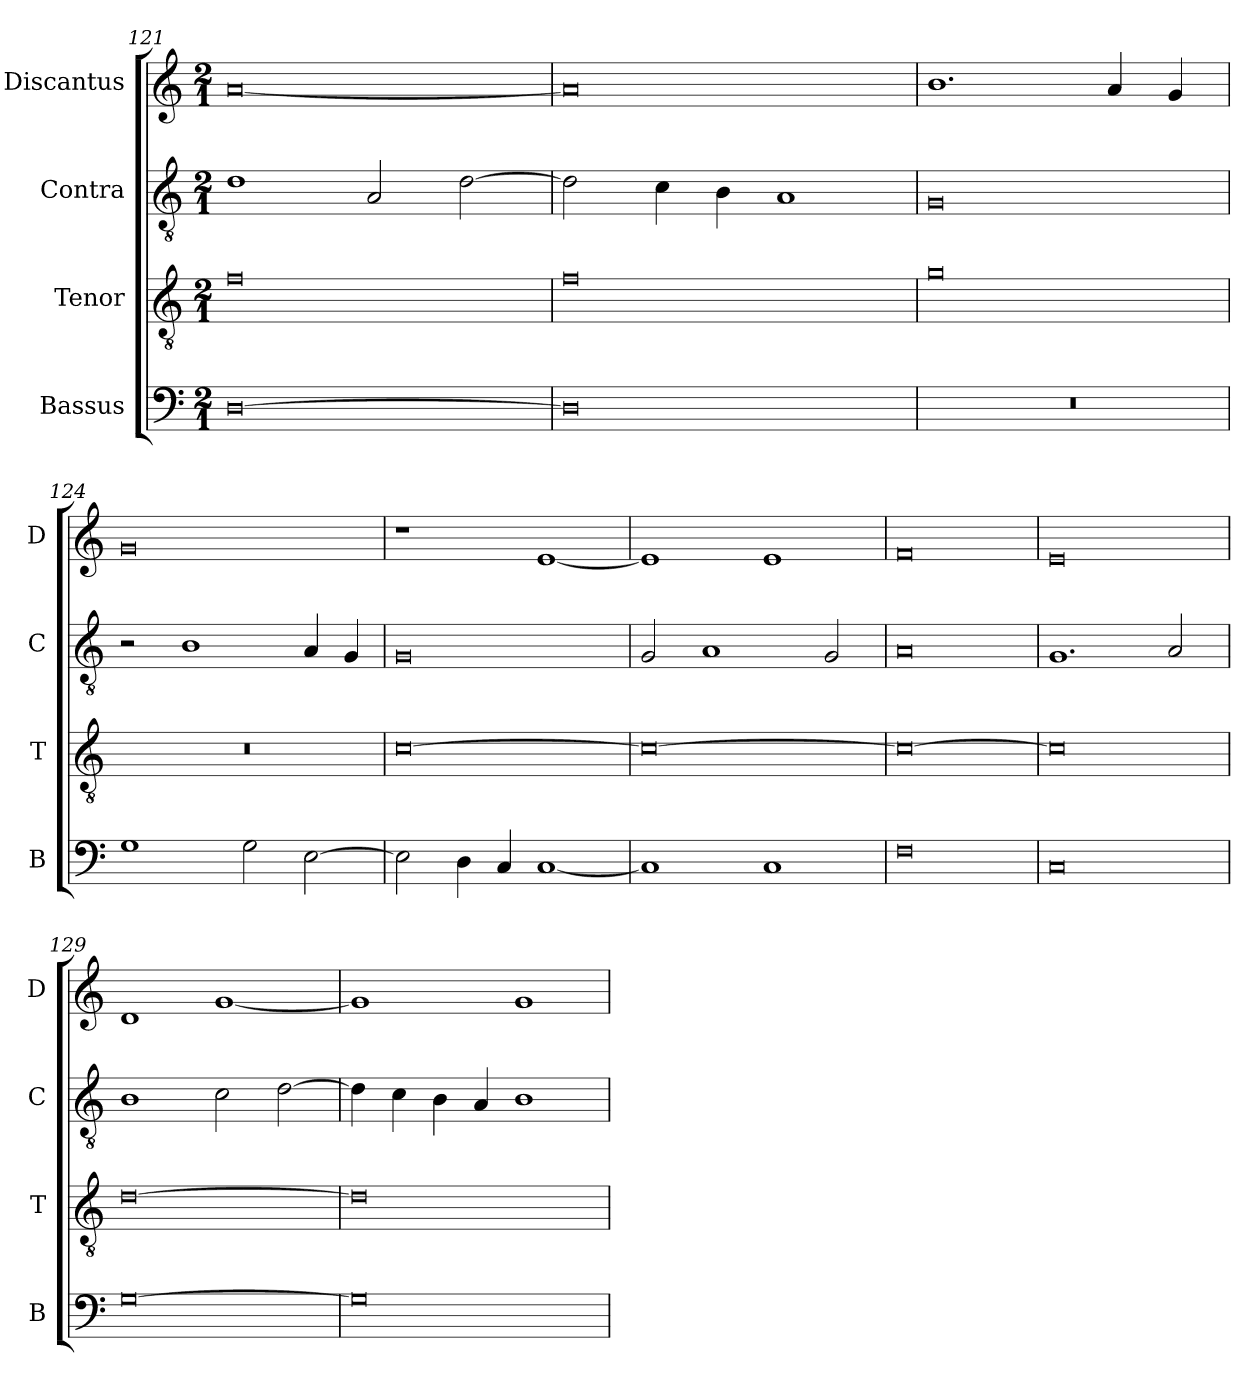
**kern	**kern	**kern	**kern
*part4	*part3	*part2	*part1
*staff4	*staff3	*staff2	*staff1
*I"Bassus	*I"Tenor	*I"Contra	*I"Discantus
*I'B	*I'T	*I'C	*I'D
*clefF4	*clefGv2	*clefGv2	*clefG2
*k[]	*k[]	*k[]	*k[]
*M2/1	*M2/1	*M2/1	*M2/1
=121	=121	=121	=121
[0D	0f	1d	[0a
.	.	2A/	.
.	.	[2d\	.
=122	=122	=122	=122
0D]	0f	2d\]	0a]
.	.	4c\	.
.	.	4B\	.
.	.	1A	.
=123	=123	=123	=123
0r	0g	0G	1.b
.	.	.	4a/
.	.	.	4g/
=124	=124	=124	=124
1G	0r	2r	0g
.	.	1B	.
2G\	.	.	.
[2E\	.	4A/	.
.	.	4G/	.
=125	=125	=125	=125
2E\]	[0c	0G	1r
4D\	.	.	.
4C/	.	.	.
[1C	.	.	[1e
=126	=126	=126	=126
1C]	0c_	2G/	1e]
.	.	1A	.
1C	.	.	1e
.	.	2G/	.
=127	=127	=127	=127
0F	0c_	0A	0f
=128	=128	=128	=128
0C	0c]	1.G	0e
.	.	2A/	.
=129	=129	=129	=129
[0G	[0d	1B	1d
.	.	2c\	[1g
.	.	[2d\	.
=130	=130	=130	=130
0G]	0d]	4d\]	1g]
.	.	4c\	.
.	.	4B\	.
.	.	4A/	.
.	.	1B	1g
=	=	=	=
*-	*-	*-	*-
